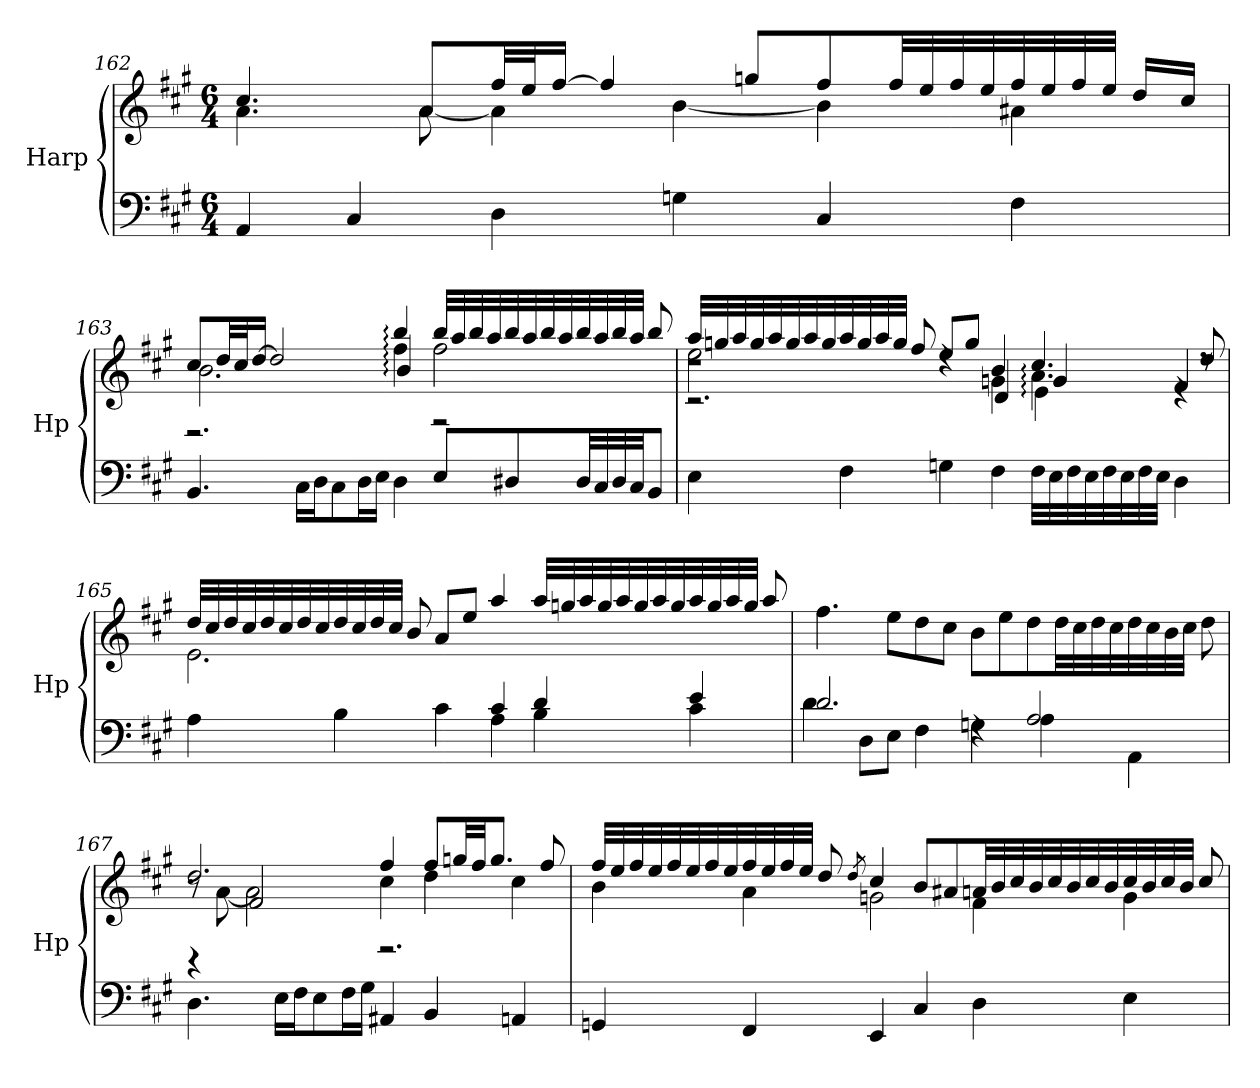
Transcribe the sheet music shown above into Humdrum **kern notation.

**kern	**kern
*part1	*part1
*staff2	*staff1
*I"Harp	*
*I'Hp	*
!!LO:LB:g=z
*clefF4	*clefG2
*k[f#c#g#]	*k[f#c#g#]
*M6/4	*M6/4
=162	=162
*	*^
4AA/	4.cc#/	4.a\
4C#/	.	.
.	8a/L	[8a\
4D\	32ff#/LL	4a\]
.	32ee/J	.
.	[16ff#/JJ	.
.	4ff#/]	.
4Gn\	.	[4b\
.	8ggn/L	.
4C#/	8ff#/	4b\]
.	32ff#/LL	.
.	32ee/	.
.	32ff#/	.
.	32ee/	.
4F#\	32ff#/	4a#X\
.	32ee/	.
.	32ff#/	.
.	32ee/JJJ	.
.	16dd/LL	.
.	16cc#/JJ	.
!!LO:LB:g=z
=163	=163	=163
*	*	*^
4.BB/	8cc#/L	2.b\	2.rD
.	32dd/LL	.	.
.	32cc#/J	.	.
.	[16dd/JJ	.	.
.	2dd/]	.	.
16C#\LL	.	.	.
16D\J	.	.	.
8C#\	.	.	.
16D\L	.	.	.
16E\JJ	.	.	.
4D\	4bb:/	4ff#:\	4b:/
8E/L	32bb/LLL	2ff#\	2rF
.	32aa/	.	.
.	32bb/	.	.
.	32aa/	.	.
8D#X/	32bb/	.	.
.	32aa/	.	.
.	32bb/	.	.
.	32aa/	.	.
32D#/LL	32bb/	.	.
32C#/	32aa/	.	.
32D#/	32bb/	.	.
32C#/JJ	32aa/JJJ	.	.
8BB/J	8bb/	.	.
!!LO:LB:g=z
=164	=164	=164	=164
*	*	*	*^
4E\	32aa/LLL	2ee\	2.rc	1r
.	32ggn/	.	.	.
.	32aa/	.	.	.
.	32gg/	.	.	.
.	32aa/	.	.	.
.	32gg/	.	.	.
.	32aa/	.	.	.
.	32gg/	.	.	.
4F#\	32aa/	.	.	.
.	32gg/	.	.	.
.	32aa/	.	.	.
.	32gg/JJJ	.	.	.
.	8ff#/	.	.	.
4Gn\	8ee/L	4rdd	.	.
.	8gg/J	.	.	.
4F#\	4b/	4gn\	4d/	.
32F#\LLL	4.cc#:/	4.a:\	4g:/	4e:\
32E\	.	.	.	.
32F#\	.	.	.	.
32E\	.	.	.	.
32F#\	.	.	.	.
32E\	.	.	.	.
32F#\	.	.	.	.
32E\JJJ	.	.	.	.
4D\	.	.	4f#/	4re
.	8dd/	8rdd	.	.
*	*	*v	*v	*v
!!LO:PB:g=z
=165	=165	=165
*^	*	*
2.ryy	4A\	32dd/LLL	2.e\
.	.	32cc#/	.
.	.	32dd/	.
.	.	32cc#/	.
.	.	32dd/	.
.	.	32cc#/	.
.	.	32dd/	.
.	.	32cc#/	.
.	4B\	32dd/	.
.	.	32cc#/	.
.	.	32dd/	.
.	.	32cc#/JJJ	.
.	.	8b/	.
.	4c#\	8a/L	.
.	.	8ee/J	.
4c#/	4A\	4aa/	2.ryy
4d/	4B\	32aa/LLL	.
.	.	32ggn/	.
.	.	32aa/	.
.	.	32gg/	.
.	.	32aa/	.
.	.	32gg/	.
.	.	32aa/	.
.	.	32gg/	.
4e/	4c#\	32aa/	.
.	.	32gg/	.
.	.	32aa/	.
.	.	32gg/JJJ	.
.	.	8aa/	.
*	*	*v	*v
!!LO:LB:g=z
=166	=166	=166
2.d/	4d\	4.ff#\
.	8D\L	.
.	8E\J	8ee\L
.	4F#\	8dd\
.	.	8cc#\J
4rF	4Gn\	8b\L
.	.	8ee\
2A/	4A\	8dd\
.	.	32dd\LL
.	.	32cc#\
.	.	32dd\
.	.	32cc#\
.	4AA\	32dd\
.	.	32cc#\
.	.	32b\
.	.	32cc#\JJJ
.	.	8dd\
*v	*v	*
=167	=167
*	*^
*	*	*^
4.D\	2.dd/	8r	4rBB
.	.	[8a\	.
.	.	2a\]	2f#/
16E\LL	.	.	.
16F#\J	.	.	.
8E\	.	.	.
16F#\L	.	.	.
16G#\JJ	.	.	.
4AA#X/	4ff#/	4cc#\	2.rD
4BB/	8ff#/L	4dd\	.
.	32ggn/LL	.	.
.	32ff#/JJ	.	.
.	8.gg/J	.	.
4AAn/	.	4cc#\	.
.	8ff#/	.	.
*	*	*v	*v
!!LO:LB:g=z
=168	=168	=168
4GGn/	32ff#/LLL	4b\
.	32ee/	.
.	32ff#/	.
.	32ee/	.
.	32ff#/	.
.	32ee/	.
.	32ff#/	.
.	32ee/	.
4FF#/	32ff#/	4a\
.	32ee/	.
.	32ff#/	.
.	32ee/JJJ	.
.	8dd/	.
.	8qdd/	.
4EE/	4cc#/	2gn\
4C#/	8b/L	.
.	8a#X/	.
4D\	32an/LL	4f#\
.	32b/	.
.	32cc#/	.
.	32b/	.
.	32cc#/	.
.	32b/	.
.	32cc#/	.
.	32b/	.
4E\	32cc#/	4g\
.	32b/	.
.	32cc#/	.
.	32b/JJJ	.
.	8cc#/	.
*	*v	*v
=	=
*-	*-
